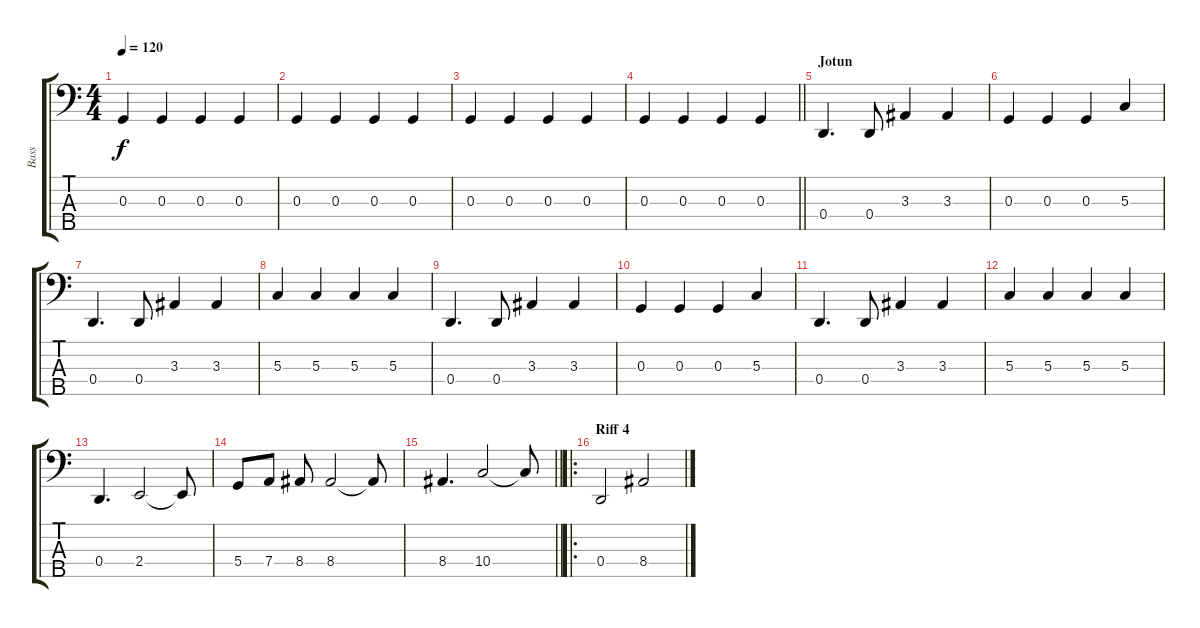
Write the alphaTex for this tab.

\track ("Bass" "Bass") {instrument acousticbass}
\staff {score tabs}
\tuning (F2 C2 G1 D1 G0) {hide}
\ts (4 4)
\tempo 120
\clef f4
\ks c
0.3.4{dy f} 0.3.4 0.3.4 0.3.4 |
0.3.4 0.3.4 0.3.4 0.3.4 |
0.3.4 0.3.4 0.3.4 0.3.4 |
\barLineRight lightlight
0.3.4 0.3.4 0.3.4 0.3.4 |
\section ("" "Jotun")
0.4.4{d} 0.4.8 3.3.4 3.3.4 |
0.3.4 0.3.4 0.3.4 5.3.4 |
0.4.4{d} 0.4.8 3.3.4 3.3.4 |
5.3.4 5.3.4 5.3.4 5.3.4 |
0.4.4{d} 0.4.8 3.3.4 3.3.4 |
0.3.4 0.3.4 0.3.4 5.3.4 |
0.4.4{d} 0.4.8 3.3.4 3.3.4 |
5.3.4 5.3.4 5.3.4 5.3.4 |
0.4.4{d} 2.4.2 2.4{t}.8 |
5.4.8 7.4.8 8.4.8 8.4.2 8.4{t}.8 |
\barLineRight lightlight
8.4.4{d} 10.4.2 10.4{t}.8 |
\ro
\section ("" "Riff 4")
0.4.2 8.4.2
